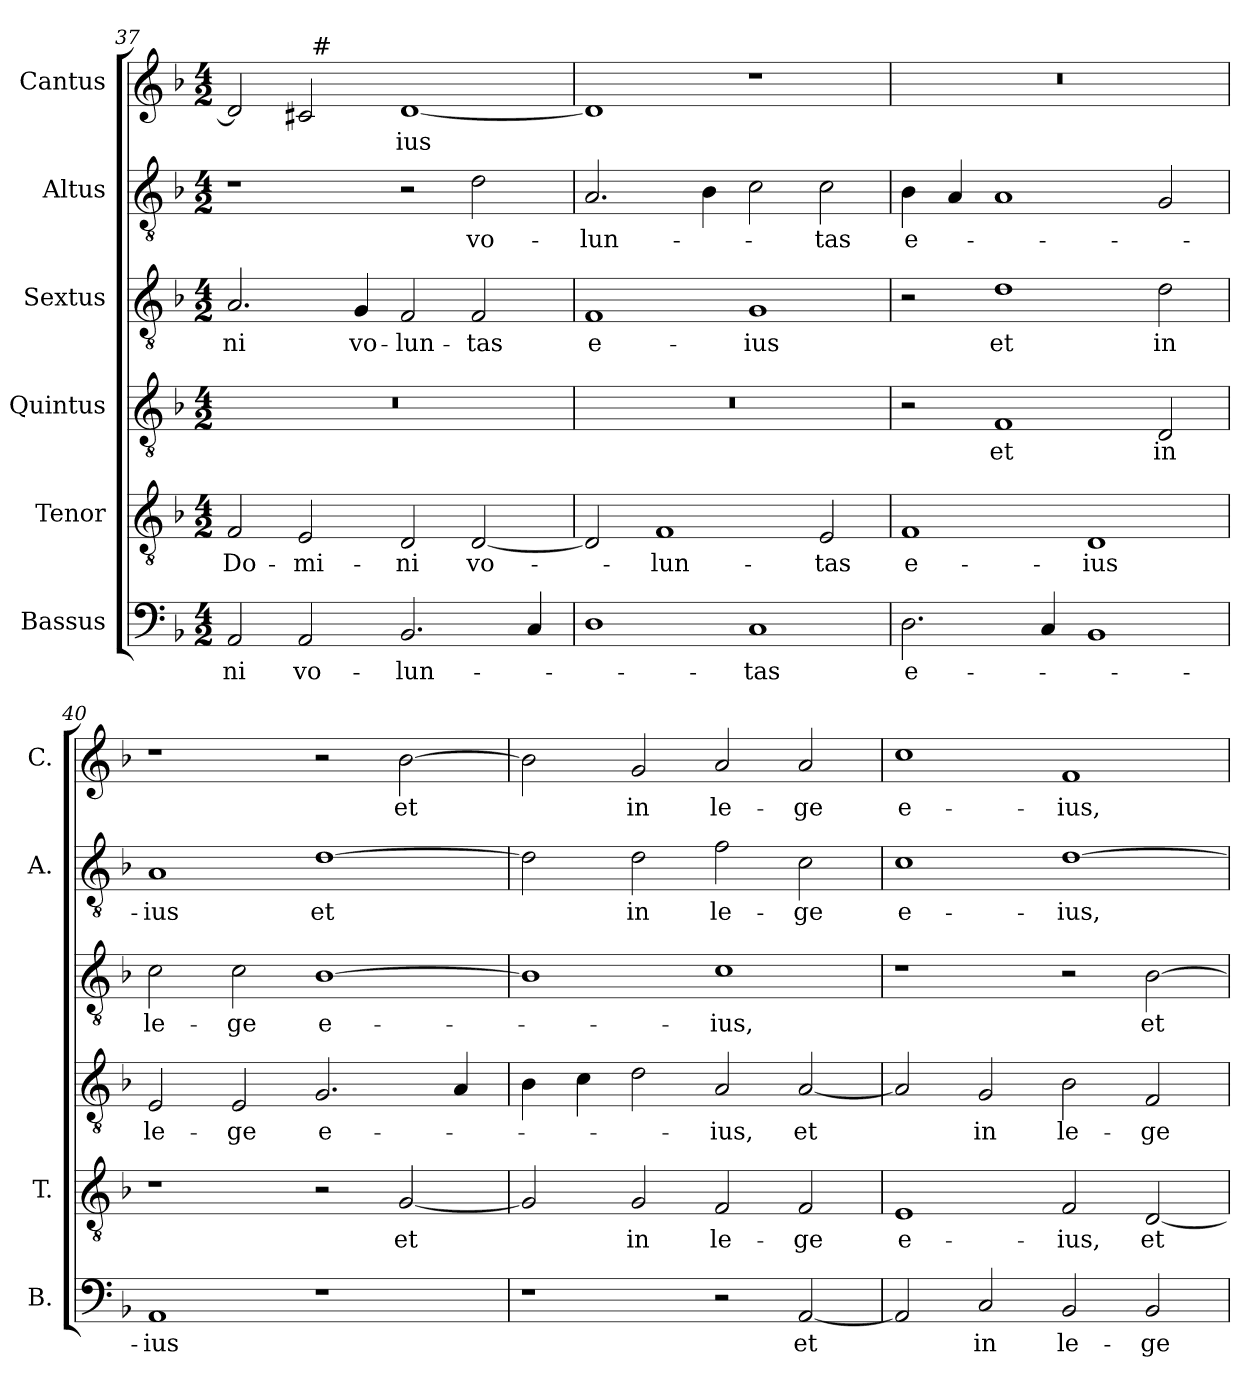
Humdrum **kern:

**kern	**text	**kern	**text	**kern	**text	**kern	**text	**kern	**text	**kern	**text
*part6	*part6	*part5	*part5	*part4	*part4	*part3	*part3	*part2	*part2	*part1	*part1
*staff6	*staff6	*staff5	*staff5	*staff4	*staff4	*staff3	*staff3	*staff2	*staff2	*staff1	*staff1
*I"Bassus	*	*I"Tenor	*	*I"Quintus	*	*I"Sextus	*	*I"Altus	*	*I"Cantus	*
*I'B.	*	*I'T.	*	*	*	*	*	*I'A.	*	*I'C.	*
!!LO:LB:g=z
*clefF4	*	*clefGv2	*	*clefGv2	*	*clefGv2	*	*clefGv2	*	*clefG2	*
*	*	*ITrd7c12	*	*ITrd7c12	*	*ITrd7c12	*	*ITrd7c12	*	*	*
*k[b-]	*	*k[b-]	*	*k[b-]	*	*k[b-]	*	*k[b-]	*	*k[b-]	*
*d:	*	*d:	*	*d:	*	*d:	*	*d:	*	*d:	*
*M4/2	*	*M4/2	*	*M4/2	*	*M4/2	*	*M4/2	*	*M4/2	*
=37	=37	=37	=37	=37	=37	=37	=37	=37	=37	=37	=37
!	!LO:LY:b	!	!LO:LY:b	!LO:N:vis=1	!	!	!LO:LY:b	!	!	!	!
*	*	*	*	*	*	*	*	*	*	*^	*
2AA/	-ni	2FF/	Do-	0r	.	2.AA/	-ni	1r	.	2d/]	2ryy	.
!	!LO:LY:b	!	!LO:LY:b	!	!	!	!	!	!	!	!	!
2AA/	vo-	2EE/	-mi-	.	.	.	.	.	.	2c#/	32ryy	.
!	!	!	!	!	!	!	!	!	!	!	!LO:TX:a:t=#	!
.	.	.	.	.	.	.	.	.	.	.	1ryy	.
!	!	!	!	!	!	!	!LO:LY:b	!	!	!	!	!
.	.	.	.	.	.	4GG/	vo-	.	.	.	.	.
!	!LO:LY:b	!	!LO:LY:b	!	!	!	!LO:LY:b	!	!	!	!	!LO:LY:b
2.BB-/	-lun-	2DD/	-ni	.	.	2FF/	-lun-	2r	.	[<1d	.	-ius
!	!	!	!LO:LY:b	!	!	!	!LO:LY:b	!	!LO:LY:b	!	!	!
.	.	[<2DD/	vo-	.	.	2FF/	-tas	2D\	vo-	.	.	.
.	.	.	.	.	.	.	.	.	.	.	4...ryy	.
4C/	.	.	.	.	.	.	.	.	.	.	.	.
=38	=38	=38	=38	=38	=38	=38	=38	=38	=38	=38	=38	=38
!	!	!	!	!LO:N:vis=1	!	!	!LO:LY:b	!	!LO:LY:b	!	!	!
*	*	*	*	*	*	*	*	*	*	*v	*v	*
1D	.	2DD/]	.	0r	.	1FF	e-	2.AA/	-lun-	1d]	.
!	!	!	!LO:LY:b	!	!	!	!	!	!	!	!
.	.	1FF	-lun-	.	.	.	.	.	.	.	.
.	.	.	.	.	.	.	.	4BB-\	.	.	.
!	!LO:LY:b	!	!	!	!	!	!LO:LY:b	!	!	!	!
1C	-tas	.	.	.	.	1GG	-ius	2C\	.	1r	.
!	!	!	!LO:LY:b	!	!	!	!	!	!LO:LY:b	!	!
.	.	2EE/	-tas	.	.	.	.	2C\	-tas	.	.
=39	=39	=39	=39	=39	=39	=39	=39	=39	=39	=39	=39
!	!LO:LY:b	!	!LO:LY:b	!	!	!	!	!	!LO:LY:b	!LO:N:vis=1	!
2.D\	e-	1FF	e-	2r	.	2r	.	4BB-\	e-	0r	.
.	.	.	.	.	.	.	.	4AA/	.	.	.
!	!	!	!	!	!LO:LY:b	!	!LO:LY:b	!	!	!	!
.	.	.	.	1FF	et	1D	et	1AA	.	.	.
4C/	.	.	.	.	.	.	.	.	.	.	.
!	!	!	!LO:LY:b	!	!	!	!	!	!	!	!
1BB-	.	1DD	-ius	.	.	.	.	.	.	.	.
!	!	!	!	!	!LO:LY:b	!	!LO:LY:b	!	!	!	!
.	.	.	.	2DD/	in	2D\	in	2GG/	.	.	.
=40	=40	=40	=40	=40	=40	=40	=40	=40	=40	=40	=40
!	!LO:LY:b	!	!	!	!LO:LY:b	!	!LO:LY:b	!	!LO:LY:b	!	!
1AA	-ius	1r	.	2EE/	le-	2C\	le-	1AA	-ius	1r	.
!	!	!	!	!	!LO:LY:b	!	!LO:LY:b	!	!	!	!
.	.	.	.	2EE/	-ge	2C\	-ge	.	.	.	.
!	!	!	!	!	!LO:LY:b	!	!LO:LY:b	!	!LO:LY:b	!	!
1r	.	2r	.	2.GG/	e-	[>1BB-	e-	[>1D	et	2r	.
!	!	!	!LO:LY:b	!	!	!	!	!	!	!	!LO:LY:b
.	.	[<2GG/	et	.	.	.	.	.	.	[>2b-\	et
.	.	.	.	4AA/	.	.	.	.	.	.	.
=41	=41	=41	=41	=41	=41	=41	=41	=41	=41	=41	=41
1r	.	2GG/]	.	4BB-\	.	1BB-]	.	2D\]	.	2b-\]	.
.	.	.	.	4C\	.	.	.	.	.	.	.
!	!	!	!LO:LY:b	!	!	!	!	!	!LO:LY:b	!	!LO:LY:b
.	.	2GG/	in	2D\	.	.	.	2D\	in	2g/	in
!	!	!	!LO:LY:b	!	!LO:LY:b	!	!LO:LY:b	!	!LO:LY:b	!	!LO:LY:b
2r	.	2FF/	le-	2AA/	-ius,	1C	-ius,	2F\	le-	2a/	le-
!	!LO:LY:b	!	!LO:LY:b	!	!LO:LY:b	!	!	!	!LO:LY:b	!	!LO:LY:b
[<2AA/	et	2FF/	-ge	[<2AA/	et	.	.	2C\	-ge	2a/	-ge
!!LO:PB:g=z
=42	=42	=42	=42	=42	=42	=42	=42	=42	=42	=42	=42
!	!	!	!LO:LY:b	!	!	!	!	!	!LO:LY:b	!	!LO:LY:b
2AA/]	.	1EE	e-	2AA/]	.	1r	.	1C	e-	1cc	e-
!	!LO:LY:b	!	!	!	!LO:LY:b	!	!	!	!	!	!
2C/	in	.	.	2GG/	in	.	.	.	.	.	.
!	!LO:LY:b	!	!LO:LY:b	!	!LO:LY:b	!	!	!	!LO:LY:b	!	!LO:LY:b
2BB-/	le-	2FF/	-ius,	2BB-\	le-	2r	.	[>1D	-ius,	1f	-ius,
!	!LO:LY:b	!	!LO:LY:b	!	!LO:LY:b	!	!LO:LY:b	!	!	!	!
2BB-/	-ge	[<2DD/	et	2FF/	-ge	[>2BB-\	et	.	.	.	.
=	=	=	=	=	=	=	=	=	=	=	=
*-	*-	*-	*-	*-	*-	*-	*-	*-	*-	*-	*-
